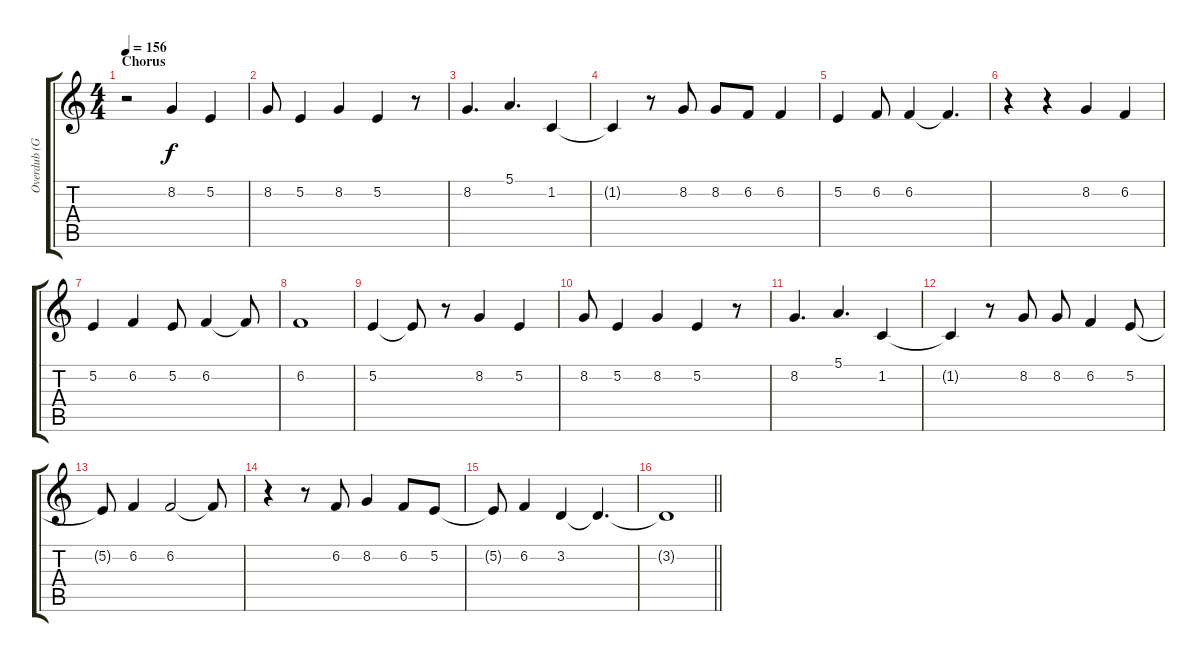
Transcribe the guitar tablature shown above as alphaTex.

\track ("Overdub (Gesang)" "Overdub (G") {instrument lead2sawtooth}
\staff {score tabs}
\tuning (E4 B3 G3 D3 A2 E2) {hide}
\ts (4 4)
\section ("" "Chorus")
\tempo 156
\clef g2
\ks c
r.2{dy f} 8.2.4 5.2.4 |
8.2.8 5.2.4 8.2.4 5.2.4 r.8 |
8.2.4{d} 5.1.4{d} 1.2.4 |
1.2{t}.4 r.8 8.2.8 8.2.8 6.2.8 6.2.4 |
5.2.4 6.2.8 6.2.4 6.2{t}.4{d} |
r.4 r.4 8.2.4 6.2.4 |
5.2.4 6.2.4 5.2.8 6.2.4 6.2{t}.8 |
6.2.1 |
5.2.4 5.2{t}.8 r.8 8.2.4 5.2.4 |
8.2.8 5.2.4 8.2.4 5.2.4 r.8 |
8.2.4{d} 5.1.4{d} 1.2.4 |
1.2{t}.4 r.8 8.2.8 8.2.8 6.2.4 5.2.8 |
5.2{t}.8 6.2.4 6.2.2 6.2{t}.8 |
r.4 r.8 6.2.8 8.2.4 6.2.8 5.2.8 |
5.2{t}.8 6.2.4 3.2.4 3.2{t}.4{d} |
\barLineRight lightlight
3.2{t}.1
